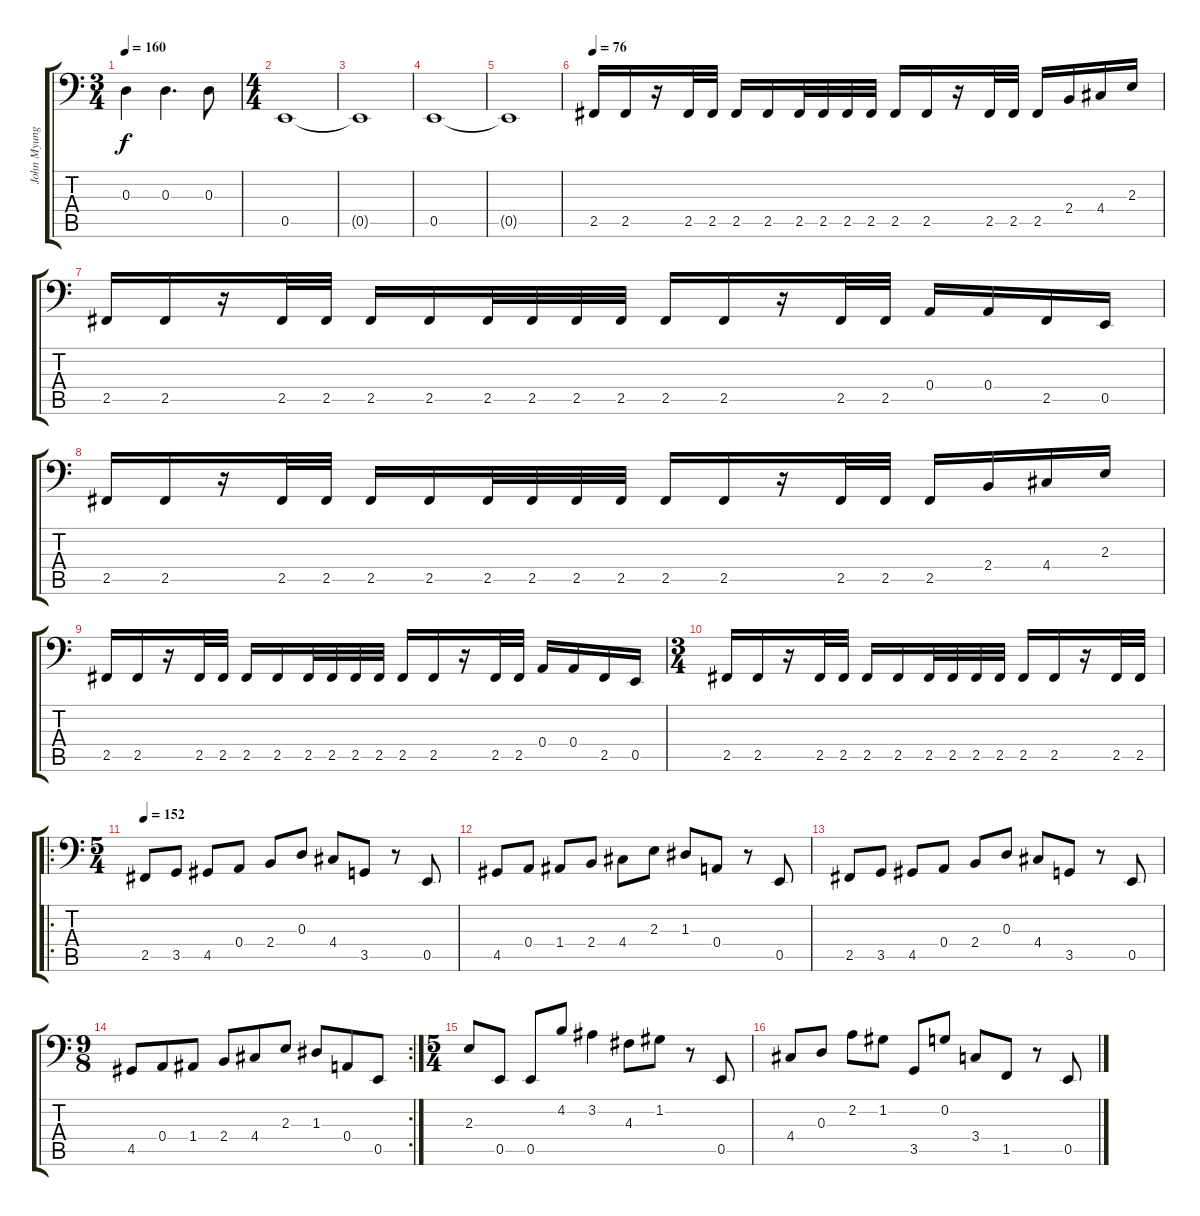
\track ("John Myung (Bass)" "John Myung") {instrument electricbassfinger}
\staff {score tabs}
\tuning (C3 G2 D2 A1 E1 B0) {hide}
\ts (3 4)
\tempo 160
\clef f4
\ks c
0.3.4{dy f} 0.3.4{d} 0.3.8 |
\ts (4 4)
0.5.1 |
0.5{t}.1 |
0.5.1 |
0.5{t}.1 |
\tempo 76
2.5.16 2.5.16 r.16 2.5.32 2.5.32 2.5.16 2.5.16 2.5.32 2.5.32 2.5.32 2.5.32 2.5.16 2.5.16 r.16 2.5.32 2.5.32 2.5.16 2.4.16 4.4.16 2.3.16 |
2.5.16 2.5.16 r.16 2.5.32 2.5.32 2.5.16 2.5.16 2.5.32 2.5.32 2.5.32 2.5.32 2.5.16 2.5.16 r.16 2.5.32 2.5.32 0.4.16 0.4.16 2.5.16 0.5.16 |
2.5.16 2.5.16 r.16 2.5.32 2.5.32 2.5.16 2.5.16 2.5.32 2.5.32 2.5.32 2.5.32 2.5.16 2.5.16 r.16 2.5.32 2.5.32 2.5.16 2.4.16 4.4.16 2.3.16 |
2.5.16 2.5.16 r.16 2.5.32 2.5.32 2.5.16 2.5.16 2.5.32 2.5.32 2.5.32 2.5.32 2.5.16 2.5.16 r.16 2.5.32 2.5.32 0.4.16 0.4.16 2.5.16 0.5.16 |
\ts (3 4)
2.5.16 2.5.16 r.16 2.5.32 2.5.32 2.5.16 2.5.16 2.5.32 2.5.32 2.5.32 2.5.32 2.5.16 2.5.16 r.16 2.5.32 2.5.32 |
\ro
\ts (5 4)
\tempo 152
2.5.8 3.5.8 4.5.8 0.4.8 2.4.8 0.3.8 4.4.8 3.5.8 r.8 0.5.8 |
4.5.8 0.4.8 1.4.8 2.4.8 4.4.8 2.3.8 1.3.8 0.4.8 r.8 0.5.8 |
2.5.8 3.5.8 4.5.8 0.4.8 2.4.8 0.3.8 4.4.8 3.5.8 r.8 0.5.8 |
\rc 2
\ts (9 8)
4.5.8 0.4.8 1.4.8 2.4.8 4.4.8 2.3.8 1.3.8 0.4.8 0.5.8 |
\ts (5 4)
2.3.8 0.5.8 0.5.8 4.2.8 3.2.4 4.3.8 1.2.8 r.8 0.5.8 |
4.4.8 0.3.8 2.2.8 1.2.8 3.5.8 0.2.8 3.4.8 1.5.8 r.8 0.5.8
